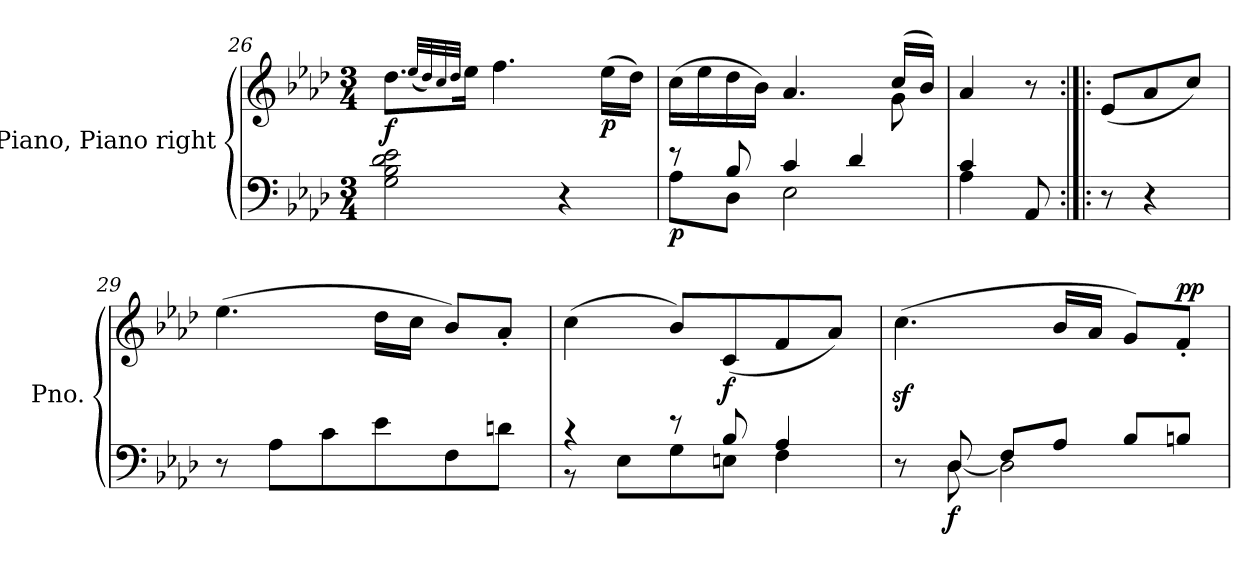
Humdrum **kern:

**kern	**kern	**dynam
*part1	*part1	*part1
*staff2	*staff1	*staff1/2
*I"Piano, Piano right	*	*
*I'Pno.	*	*
*clefF4	*clefG2	*
*k[b-e-a-d-]	*k[b-e-a-d-]	*
*M3/4	*M3/4	*
=26	=26	=26
!	!	!LO:DY:b
2G\ 2B-\ 2d-\ 2e-\	8.dd-\L	f
.	(<32qee-/LLL	.
.	32qdd-/)	.
.	32qcc/	.
.	32qdd-/JJJ	.
.	16ee-\Jk	.
.	4.ff\	.
4r	.	.
!	!	!LO:DY:b
.	(>16ee-\LL	p
.	16dd-\JJ)	.
=27	=27	=27
*^	*^	*
!	!	!	!	!LO:DY:b=2
8r	8A-\L	(>16cc\LL	8ryy	p
.	.	16ee-\	.	.
*	*	*v	*v	*
8B-/	8D-\J	16dd-\	.
.	.	16b-\JJ)	.
4c/	2E-\	4.a-/	.
4d-/	.	.	.
*	*	*^	*
.	.	(>16cc/LL	8g\	.
.	.	16b-/JJ)	.	.
*	*	*v	*v	*
=28	=28	=28	=28
4c/	4A-\	4a-/	.
8AA-/	8ryy	8r	.
*v	*v	*	*
=28X3:|!|:	=28X3:|!|:	=28X3:|!|:
8r	(<8e-/L	.
4r	8a-/	.
.	8cc/J)	.
=29	=29	=29
8r	(>4.ee-\	.
8A-\L	.	.
8c\	.	.
8e-\	16dd-\LL	.
.	16cc\JJ	.
8F\	8b-/L)	.
8dn\J	8a-'/J	.
=30	=30	=30
*^	*	*
4r	8r	(>4cc\	.
.	8E-\L	.	.
8r	8G\	8b-/L)	.
!	!	!	!LO:DY:b
8B-/	8En\J	(<8c/	f
4A-/	4F\	8f/	.
.	.	8a-/J)	.
=31	=31	=31	=31
8r	8ryy	(>4.ccz<\	.
!	!	!	!LO:DY:b=2
8D-/	[8D-\	.	f
8F/L	2D-\]	.	.
8A-/J	.	16b-/LL	.
.	.	16a-/JJ	.
8B-/L	.	8g/L)	.
!	!	!	!LO:DY:b=2
!	!	!	!LO:DY:n=1:a
8Bn/J	.	8f'/J	p p
*v	*v	*	*
=	=	=
*-	*-	*-
